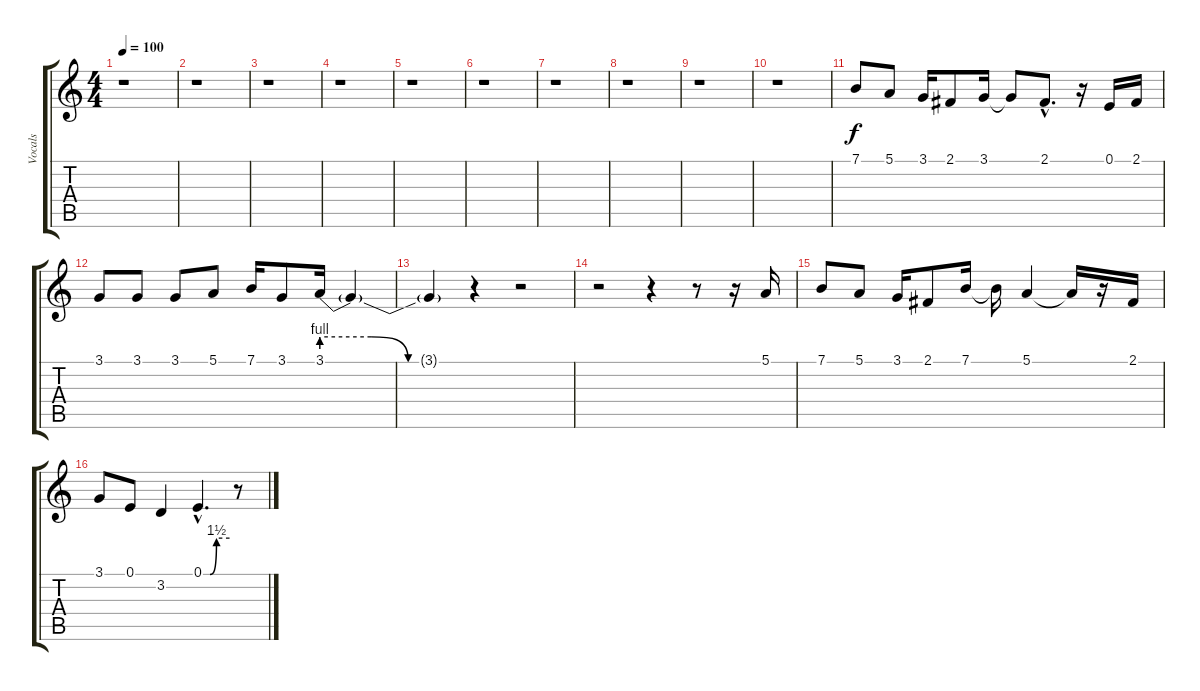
\track ("Vocals" "Vocals") {instrument violin}
\staff {score tabs}
\tuning (E4 B3 G3 D3 A2 E2) {hide}
\ts (4 4)
\tempo 100
\clef g2
\ks c
r.1{dy f} |
r.1 |
r.1 |
r.1 |
r.1 |
r.1 |
r.1 |
r.1 |
r.1 |
r.1 |
7.1.8 5.1.8 3.1.16 2.1.8 3.1.16 3.1{t}.8 2.1{hac}.8{d} r.16 0.1.16 2.1.16 |
3.1.8 3.1.8 3.1.8 5.1.8 7.1.16 3.1.8 3.1{be (custom 0 4 20 4 35 0 60 0)}.16 3.1{t}.4 |
3.1{t}.4 r.4 r.2 |
r.2 r.4 r.8 r.16 5.1.16 |
7.1.8 5.1.8 3.1.16 2.1.8 7.1.16 7.1{t}.16 5.1.4 5.1{t}.16 r.16 2.1.16 |
3.1.8 0.1.8 3.2.4 0.1{be (custom 0 0 15 0 30 6 60 6) hac}.4{d} r.8
